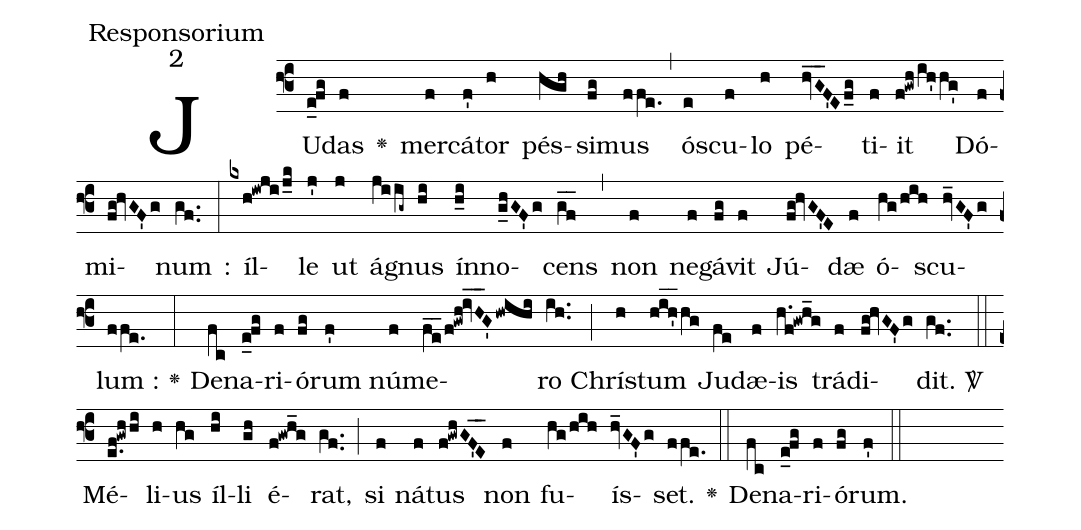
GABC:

office-part:Responsorium;
mode:2;
%%
(f3)
JU(e_0!fg)das(f) <v>\greheightstar</v>()
mer(f)cá(f')tor(h) pés(hgh)si(fg)mus(ffe.) (,)
ó(e)scu(f)lo(h) pé(hvG__F'E/f_g)ti(f)it(f!gwh/ih'hg') Dó(f)mi(fg!hvGF'g)num(gf..) :(:)
íl(kxh!iwji/j_k)le(j') ut(j) á(jiig~)gnus(hi) ín(h_i)no(g_hGF'g)cens(gf__) (,)
non(f) ne(f)gá(fg)vit(f) Jú(fg!hvGF'E)dæ(f) ó(hg/hih)scu(hv_GF'g)lum :(ffe.) <v>\greheightstar</v>(:)
De(fc)na(e_0!fg)ri(f)ó(fg)rum(f') nú(f)me(fe__/f!gwh!iv_H_G'/hwihi)ro(ih..) (;)
Chrí(h)stum(hih'__hg) Ju(fe)dæ(f)is(h.f!gwh_g) trá(f)di(fg!hvGF'g)dit.(gf..) <sp>V/</sp>(::)
Mé(e.f!gwhhi)li(h)us(hg) íl(hi)li(gh) é(f!gwh_g)rat,(gf..) (;)
si(f) ná(f)tus(f!gwhGF'E__) non(f) fu(hg/hih)ís(hv_GF'g)set.(ffe.) <v>\greheightstar</v>(::)
De(fc)na(e_0!fg)ri(f)ó(fg)rum.(f') (::)
